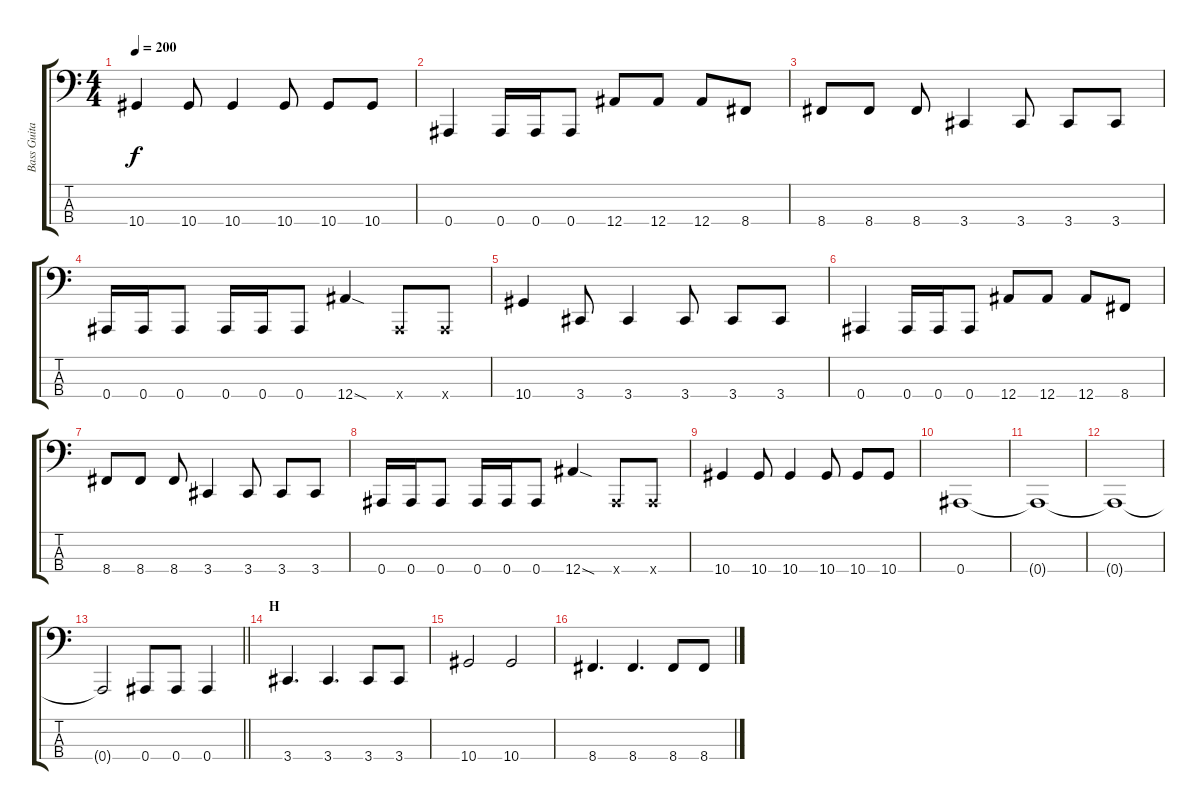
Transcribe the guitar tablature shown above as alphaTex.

\track ("Bass Guitar: John Kis Gyevi" "Bass Guita") {instrument electricbasspick}
\staff {score tabs}
\tuning (Eb2 Bb1 F1 Bb0) {hide}
\ts (4 4)
\tempo 200
\clef f4
\ks c
10.4.4{dy f} 10.4.8 10.4.4 10.4.8 10.4.8 10.4.8 |
0.4.4 0.4.16 0.4.16 0.4.8 12.4.8 12.4.8 12.4.8 8.4.8 |
8.4.8 8.4.8 8.4.8 3.4.4 3.4.8 3.4.8 3.4.8 |
0.4.16 0.4.16 0.4.8 0.4.16 0.4.16 0.4.8 12.4{sod}.4 0.4{x}.8 0.4{x}.8 |
10.4.4 3.4.8 3.4.4 3.4.8 3.4.8 3.4.8 |
0.4.4 0.4.16 0.4.16 0.4.8 12.4.8 12.4.8 12.4.8 8.4.8 |
8.4.8 8.4.8 8.4.8 3.4.4 3.4.8 3.4.8 3.4.8 |
0.4.16 0.4.16 0.4.8 0.4.16 0.4.16 0.4.8 12.4{sod}.4 0.4{x}.8 0.4{x}.8 |
10.4.4 10.4.8 10.4.4 10.4.8 10.4.8 10.4.8 |
0.4.1 |
0.4{t}.1 |
0.4{t}.1 |
\barLineRight lightlight
0.4{t}.2 0.4.8 0.4.8 0.4.4 |
\section ("" "H")
3.4.4{d} 3.4.4{d} 3.4.8 3.4.8 |
10.4.2 10.4.2 |
8.4.4{d} 8.4.4{d} 8.4.8 8.4.8
